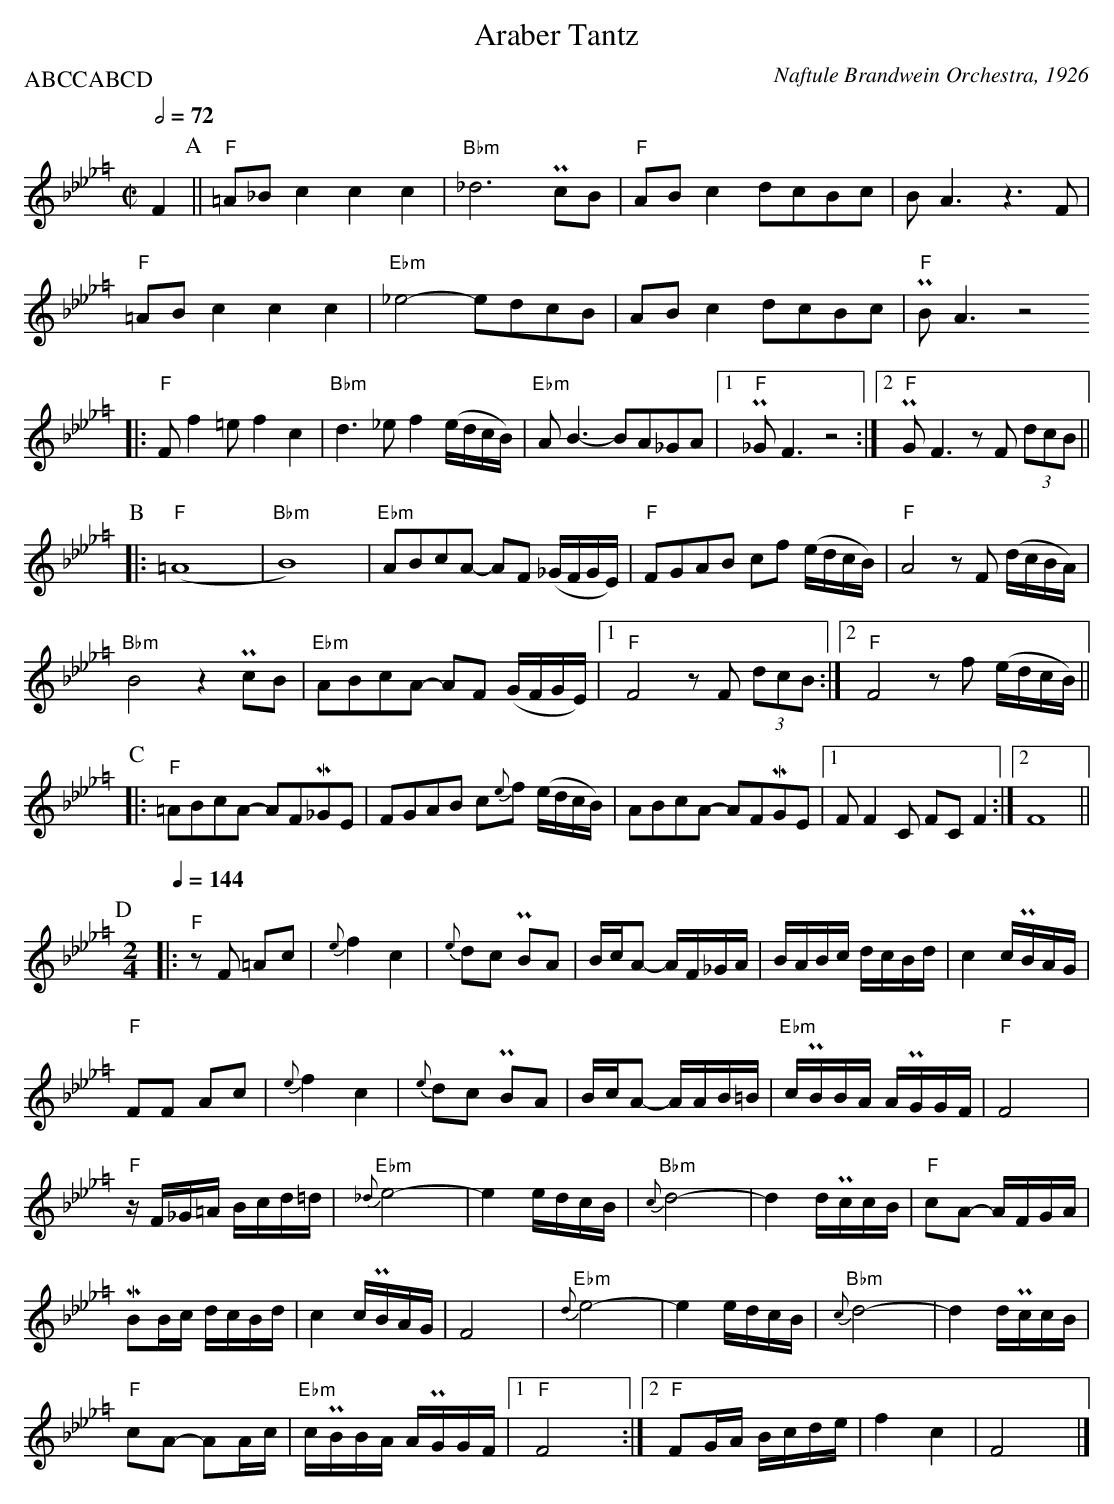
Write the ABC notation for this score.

X:1
T:Araber Tantz
C:Naftule Brandwein Orchestra, 1926
P:ABCCABCD
L:1/8
M:C|
Q:1/2=72
K:F _d _e _g =a
F2 [P:A] || "F"=A_Bc2 c2c2 | "Bbm"_d6 PcB | "F"ABc2 dcBc | BA3 z3 F |
"F"=ABc2 c2c2 | "Ebm"_e4- edcB | ABc2 dcBc | "F"PBA3 z4
|: "F"Ff2=e f2c2 | "Bbm"d3_e f2 (e/d/c/B/) | "Ebm"AB3- BA_GA |1 "F"P_GF3 z4 :|2 "F"PGF3 zF (3dcB ||
P:B
|: ("F"=A8 y | "Bbm"B8) y | "Ebm"ABcA- AF (_G/F/G/E/) | "F"FGAB cf (e/d/c/B/) | "F"A4zF (d/c/B/A/) |
"Bbm"B4 z2 PcB | "Ebm"ABcA- AF (G/F/G/E/) |1 "F"F4 zF (3dcB :|2 "F"F4 zf (e/d/c/B/)||
P:C
|: "F"=ABcA- AFM_GE | FGAB c{e}f (e/d/c/B/) | ABcA- AFMGE |1 FF2C FC F2 :|2 F8 ||
P:D
M:2/4
L:1/8
Q:1/4=144
|: "F"zF =Ac | {e}f2 c2 | {e}dc PBA | B/c/A- A/F/_G/A/ | B/A/B/c/ d/c/B/d/ | c2 c/PB/A/G/ |
"F"FF Ac | {e}f2 c2 | {e}dc PBA | B/c/A- A/A/B/=B/ | "Ebm"c/PB/B/A/ A/PG/G/F/ | "F"F4 y |
"F"z/F/_G/=A/ B/c/d/=d/ | "Ebm"{_d}e4-y | e2 e/d/c/B/ | "Bbm"{c}d4-y | d2 d/Pc/c/B/ | "F"cA- A/F/G/A/ |
MBB/c/ d/c/B/d/ | c2 c/PB/A/G/ | F4 y | "Ebm"{d}e4-y | e2 e/d/c/B/ | "Bbm"{c}d4-y | d2 d/Pc/c/B/ |
"F"cA- AA/c/ | "Ebm"c/PB/B/A/ A/PG/G/F/ |1 "F"F4 y :|2 "F"FG/A/ B/c/d/e/ | f2 c2 | F4y |]
